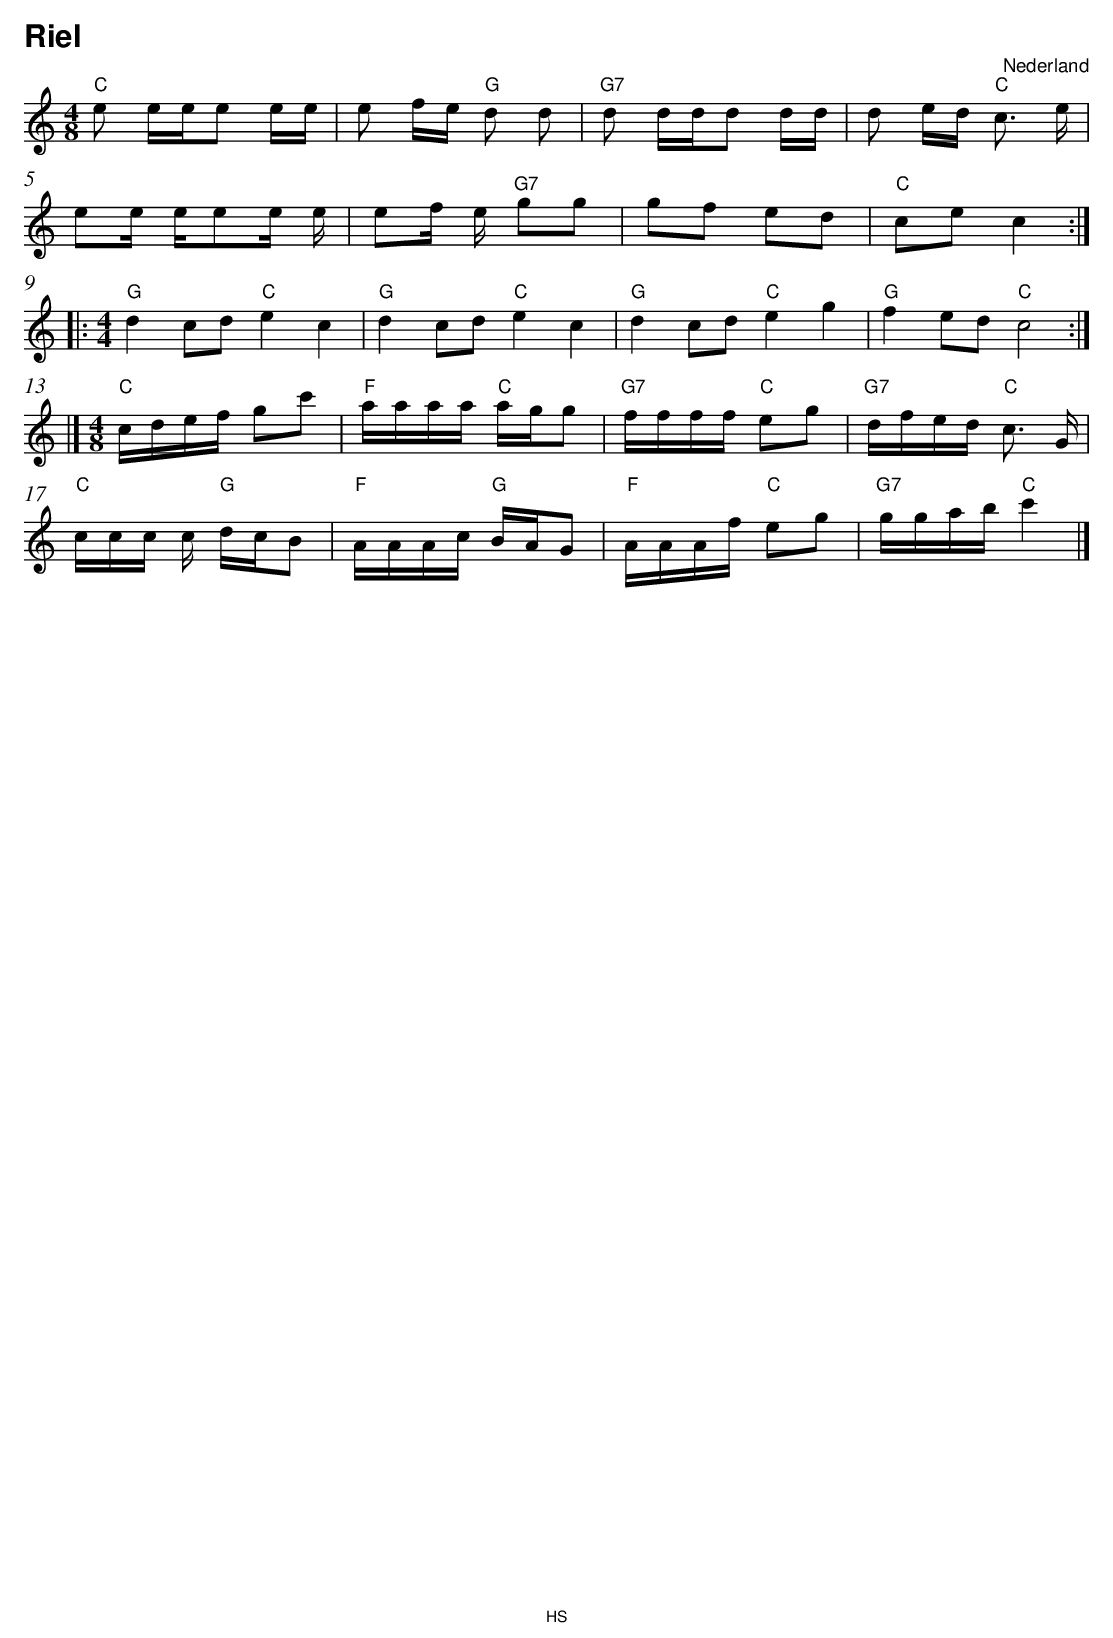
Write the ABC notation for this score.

X:1
T:Riel
O:Nederland
M:4/8
L:1/8
Q:1/4=126
K:C
V:1
"C" e e/e/e e/e/|e f/e/"G" d d|"G7" d d/d/d d/d/|d e/d/"C" c3/2 e/|
ee/ e/ee/ e/|ef/ e/"G7" gg |gf ed |"C" ce c2 :| |:
M:4/4
"G" d2 cd "C" e2 c2 |"G" d2 cd "C" e2 c2 |"G" d2 cd "C" e2 g2 |"G" f2 ed "C" c4 :|
|]
M:4/8
"C" c/d/e/f/ gc' |"F" a/a/a/a/ "C" a/g/g |"G7" f/f/f/f/ "C" eg |"G7" d/f/e/d/ "C" c3/2 G/|
"C" c/c/c/ c/"G" d/c/B |"F" A/A/A/c/ "G" B/A/G |"F" A/A/A/f/ "C" eg |"G7" g/g/a/b/ "C" c'2 |]
